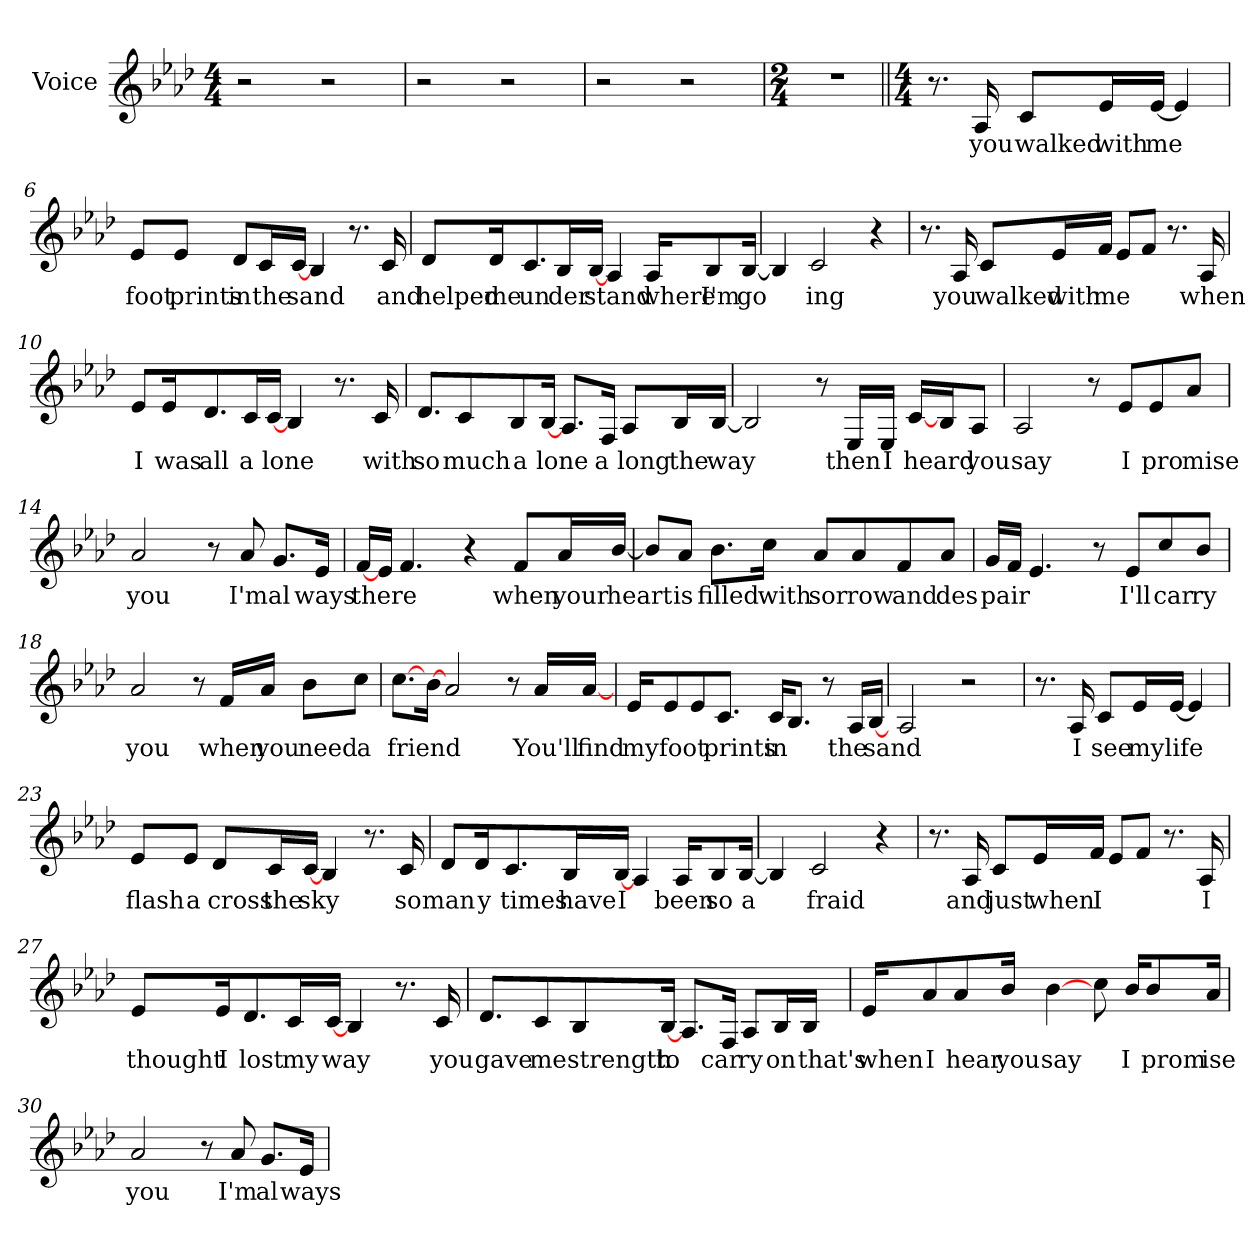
**kern	**text
*part1	*part1
*staff1	*staff1
*I"Voice	*
*I'V	*
*clefG2	*
*k[b-e-a-d-]	*
*A-:	*
*M4/4	*
*MM60	*
=1	=1
2r	.
2r	.
=2	=2
2r	.
2r	.
=3	=3
2r	.
2r	.
=4	=4
*M2/4	*
2r	.
=5||	=5||
*M4/4	*
8.r	.
!	!LO:LY:b
16A-/	you
!	!LO:LY:b
8c/L	walked
!	!LO:LY:b
16e-/L	with
!	!LO:LY:b
[16e-/JJ	me
4e-/]	.
!!LO:LB:g=z
=6	=6
!	!LO:LY:b
8e-/L	foot
!	!LO:LY:b
8e-/J	prints
!	!LO:LY:b
8d-/L	in
!	!LO:LY:b
16c/L	the
!	!LO:LY:b
[16c/JJ	sand
4B-/	.
8.r	.
!	!LO:LY:b
16c/	and
=7	=7
!	!LO:LY:b
8d-/L	helped
!	!LO:LY:b
16d-/k	me
!	!LO:LY:b
8.c/	un
!	!LO:LY:b
16B-/L	der
!	!LO:LY:b
[16B-/JJ	stand
4A-/	.
!	!LO:LY:b
16A-/KL	where
!	!LO:LY:b
8B-/	I'm
!	!LO:LY:b
[16B-/Jk	go
=8	=8
4B-/]	.
!	!LO:LY:b
2c/	ing
4r	.
!!LO:LB:g=z
=9	=9
8.r	.
!	!LO:LY:b
16A-/	you
!	!LO:LY:b
8c/L	walked
!	!LO:LY:b
16e-/L	with
!	!LO:LY:b
16f/JJ	me
8e-/L	.
8f/J	.
8.r	.
!	!LO:LY:b
16A-/	when
=10	=10
!	!LO:LY:b
8e-/L	I
!	!LO:LY:b
16e-/k	was
!	!LO:LY:b
8.d-/	all
!	!LO:LY:b
16c/L	a
!	!LO:LY:b
[16c/JJ	lone
4B-/	.
8.r	.
!	!LO:LY:b
16c/	with
!!LO:LB:g=z
=11	=11
!	!LO:LY:b
8.d-/L	so
!	!LO:LY:b
8c/	much
!	!LO:LY:b
8B-/	a
!	!LO:LY:b
[16B-/Jk	lone
8.A-/L	.
!	!LO:LY:b
16F/Jk	a
!	!LO:LY:b
8A-/L	long
!	!LO:LY:b
16B-/L	the
!	!LO:LY:b
[16B-/JJ	way
=12	=12
2B-/]	.
8r	.
!	!LO:LY:b
16E-/LL	then
!	!LO:LY:b
16E-/JJ	I
!	!LO:LY:b
[16c/LL	heard
16B-/J	.
!	!LO:LY:b
8A-/J	you
=13	=13
!	!LO:LY:b
2A-/	say
8r	.
!	!LO:LY:b
8e-/L	I
!	!LO:LY:b
8e-/	pro
!	!LO:LY:b
8a-/J	mise
!!LO:LB:g=z
=14	=14
!	!LO:LY:b
2a-/	you
8r	.
!	!LO:LY:b
8a-/	I'm
!	!LO:LY:b
8.g/L	al
!	!LO:LY:b
16e-/Jk	ways
=15	=15
!	!LO:LY:b
[16f/LL	there
16e-/JJ	.
4.f/	.
4r	.
!	!LO:LY:b
8f/L	when
!	!LO:LY:b
16a-/L	your
!	!LO:LY:b
[16b-/JJ	heart
=16	=16
8b-/L]	.
!	!LO:LY:b
8a-/J	is
!	!LO:LY:b
8.b-\L	filled
!	!LO:LY:b
16cc\Jk	with
!	!LO:LY:b
8a-/L	sor
!	!LO:LY:b
8a-/	row
!	!LO:LY:b
8f/	and
!	!LO:LY:b
8a-/J	des
!!LO:LB:g=z
=17	=17
!	!LO:LY:b
16g/LL	pair
16f/JJ	.
4.e-/	.
8r	.
!	!LO:LY:b
8e-/L	I'll
!	!LO:LY:b
8cc/	car
!	!LO:LY:b
8b-/J	ry
=18	=18
!	!LO:LY:b
2a-/	you
8r	.
!	!LO:LY:b
16f/LL	when
!	!LO:LY:b
16a-/JJ	you
!	!LO:LY:b
8b-\L	need
!	!LO:LY:b
8cc\J	a
=19	=19
!	!LO:LY:b
[8.cc\L	friend
[16b-\Jk	.
2a-/	.
8r	.
!	!LO:LY:b
16a-/LL	You'll
!	!LO:LY:b
[16a-/JJ	find
!!LO:LB:g=z
=20	=20
!	!LO:LY:b
16e-/KL	my
!	!LO:LY:b
8e-/	foot
8e-/	.
!	!LO:LY:b
8.c/J	prints
!	!LO:LY:b
16c/KL	in
8.B-/J	.
8r	.
!	!LO:LY:b
16A-/LL	the
!	!LO:LY:b
[16B-/JJ	sand
=21	=21
2A-/	.
2r	.
=22	=22
8.r	.
!	!LO:LY:b
16A-/	I
!	!LO:LY:b
8c/L	see
!	!LO:LY:b
16e-/L	my
!	!LO:LY:b
[16e-/JJ	life
4e-/]	.
!!LO:LB:g=z
=23	=23
!	!LO:LY:b
8e-/L	flash
!	!LO:LY:b
8e-/J	a
!	!LO:LY:b
8d-/L	cross
!	!LO:LY:b
16c/L	the
!	!LO:LY:b
[16c/JJ	sky
4B-/	.
8.r	.
!	!LO:LY:b
16c/	so
=24	=24
!	!LO:LY:b
8d-/L	man
!	!LO:LY:b
16d-/k	y
!	!LO:LY:b
8.c/	times
!	!LO:LY:b
16B-/L	have
!	!LO:LY:b
[16B-/JJ	I
4A-/	.
!	!LO:LY:b
16A-/KL	been
!	!LO:LY:b
8B-/	so
!	!LO:LY:b
[16B-/Jk	a
=25	=25
4B-/]	.
!	!LO:LY:b
2c/	fraid
4r	.
!!LO:PB:g=z
=26	=26
8.r	.
!	!LO:LY:b
16A-/	and
!	!LO:LY:b
8c/L	just
!	!LO:LY:b
16e-/L	when
!	!LO:LY:b
16f/JJ	I
8e-/L	.
8f/J	.
8.r	.
!	!LO:LY:b
16A-/	I
=27	=27
!	!LO:LY:b
8e-/L	thought
!	!LO:LY:b
16e-/k	I
!	!LO:LY:b
8.d-/	lost
!	!LO:LY:b
16c/L	my
!	!LO:LY:b
[16c/JJ	way
4B-/	.
8.r	.
!	!LO:LY:b
16c/	you
!!LO:LB:g=z
=28	=28
!	!LO:LY:b
8.d-/L	gave
!	!LO:LY:b
8c/	me
!	!LO:LY:b
8B-/	strength
!	!LO:LY:b
[16B-/Jk	to
8.A-/L	.
!	!LO:LY:b
16F/Jk	car
!	!LO:LY:b
8A-/L	ry
!	!LO:LY:b
16B-/L	on
!	!LO:LY:b
16B-/JJ	that's
=29	=29
!	!LO:LY:b
16e-/KL	when
!	!LO:LY:b
8a-/	I
!	!LO:LY:b
8a-/	hear
!	!LO:LY:b
16b-/Jk	you
!	!LO:LY:b
[4b-\	say
8cc\	.
!	!LO:LY:b
16b-/KL	I
!	!LO:LY:b
8b-/	prom
!	!LO:LY:b
16a-/Jk	ise
=30	=30
!	!LO:LY:b
2a-/	you
8r	.
!	!LO:LY:b
8a-/	I'm
!	!LO:LY:b
8.g/L	al
!	!LO:LY:b
16e-/Jk	ways
=	=
*-	*-
